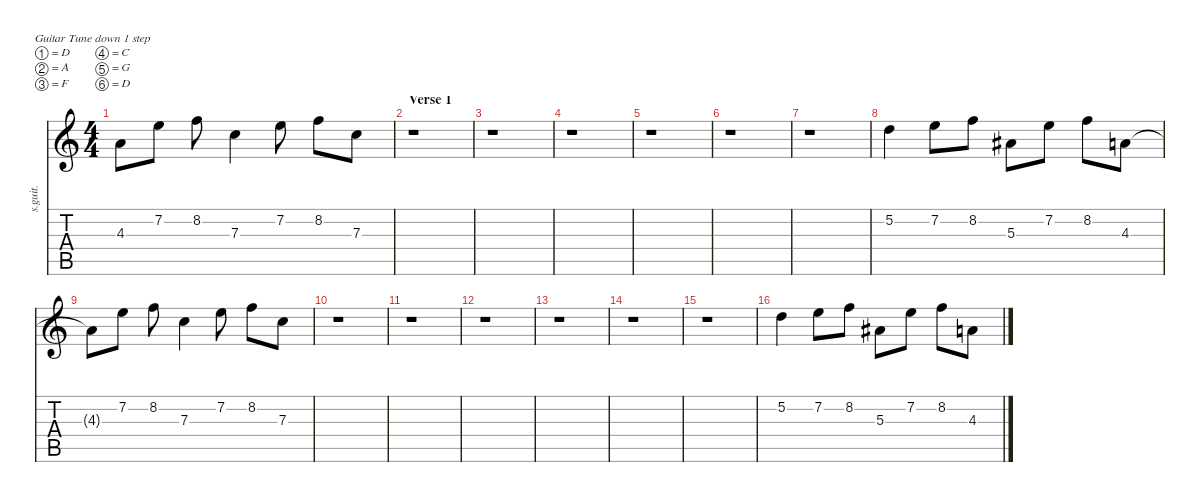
\defaultSystemsLayout 4
\hideDynamics
\bracketExtendMode nobrackets
\track ("Wind" "s.guit.") {instrument churchorgan}
\staff {score tabs}
\tuning (D4 A3 F3 C3 G2 D2)
\displaytranspose 12
\ts (4 4)
\tempo (130 hide)
\clef g2
\ks c
4.3{t}.8{lyrics (0 "") lyrics (1 "") lyrics (2 "") lyrics (3 "") lyrics (4 "") dy f} 7.2.8{lyrics (0 "") lyrics (1 "") lyrics (2 "") lyrics (3 "") lyrics (4 "")} 8.2.8{lyrics (0 "") lyrics (1 "") lyrics (2 "") lyrics (3 "") lyrics (4 "")} 7.3.4{lyrics (0 "") lyrics (1 "") lyrics (2 "") lyrics (3 "") lyrics (4 "")} 7.2.8{lyrics (0 "") lyrics (1 "") lyrics (2 "") lyrics (3 "") lyrics (4 "")} 8.2.8{lyrics (0 "") lyrics (1 "") lyrics (2 "") lyrics (3 "") lyrics (4 "")} 7.3.8{lyrics (0 "") lyrics (1 "") lyrics (2 "") lyrics (3 "") lyrics (4 "")} |
\section ("" "Verse 1")
r.1 |
r.1 |
r.1 |
r.1 |
r.1 |
r.1 |
5.2.4{lyrics (0 "") lyrics (1 "") lyrics (2 "") lyrics (3 "") lyrics (4 "")} 7.2.8{lyrics (0 "") lyrics (1 "") lyrics (2 "") lyrics (3 "") lyrics (4 "")} 8.2.8{lyrics (0 "") lyrics (1 "") lyrics (2 "") lyrics (3 "") lyrics (4 "")} 5.3{acc #}.8{lyrics (0 "") lyrics (1 "") lyrics (2 "") lyrics (3 "") lyrics (4 "")} 7.2.8{lyrics (0 "") lyrics (1 "") lyrics (2 "") lyrics (3 "") lyrics (4 "")} 8.2.8{lyrics (0 "") lyrics (1 "") lyrics (2 "") lyrics (3 "") lyrics (4 "")} 4.3.8{lyrics (0 "") lyrics (1 "") lyrics (2 "") lyrics (3 "") lyrics (4 "")} |
4.3{t}.8{lyrics (0 "") lyrics (1 "") lyrics (2 "") lyrics (3 "") lyrics (4 "")} 7.2.8{lyrics (0 "") lyrics (1 "") lyrics (2 "") lyrics (3 "") lyrics (4 "")} 8.2.8{lyrics (0 "") lyrics (1 "") lyrics (2 "") lyrics (3 "") lyrics (4 "")} 7.3.4{lyrics (0 "") lyrics (1 "") lyrics (2 "") lyrics (3 "") lyrics (4 "")} 7.2.8{lyrics (0 "") lyrics (1 "") lyrics (2 "") lyrics (3 "") lyrics (4 "")} 8.2.8{lyrics (0 "") lyrics (1 "") lyrics (2 "") lyrics (3 "") lyrics (4 "")} 7.3.8{lyrics (0 "") lyrics (1 "") lyrics (2 "") lyrics (3 "") lyrics (4 "")} |
r.1 |
r.1 |
r.1 |
r.1 |
r.1 |
r.1 |
5.2.4{lyrics (0 "") lyrics (1 "") lyrics (2 "") lyrics (3 "") lyrics (4 "")} 7.2.8{lyrics (0 "") lyrics (1 "") lyrics (2 "") lyrics (3 "") lyrics (4 "")} 8.2.8{lyrics (0 "") lyrics (1 "") lyrics (2 "") lyrics (3 "") lyrics (4 "")} 5.3{acc #}.8{lyrics (0 "") lyrics (1 "") lyrics (2 "") lyrics (3 "") lyrics (4 "")} 7.2.8{lyrics (0 "") lyrics (1 "") lyrics (2 "") lyrics (3 "") lyrics (4 "")} 8.2.8{lyrics (0 "") lyrics (1 "") lyrics (2 "") lyrics (3 "") lyrics (4 "")} 4.3.8{lyrics (0 "") lyrics (1 "") lyrics (2 "") lyrics (3 "") lyrics (4 "")}
